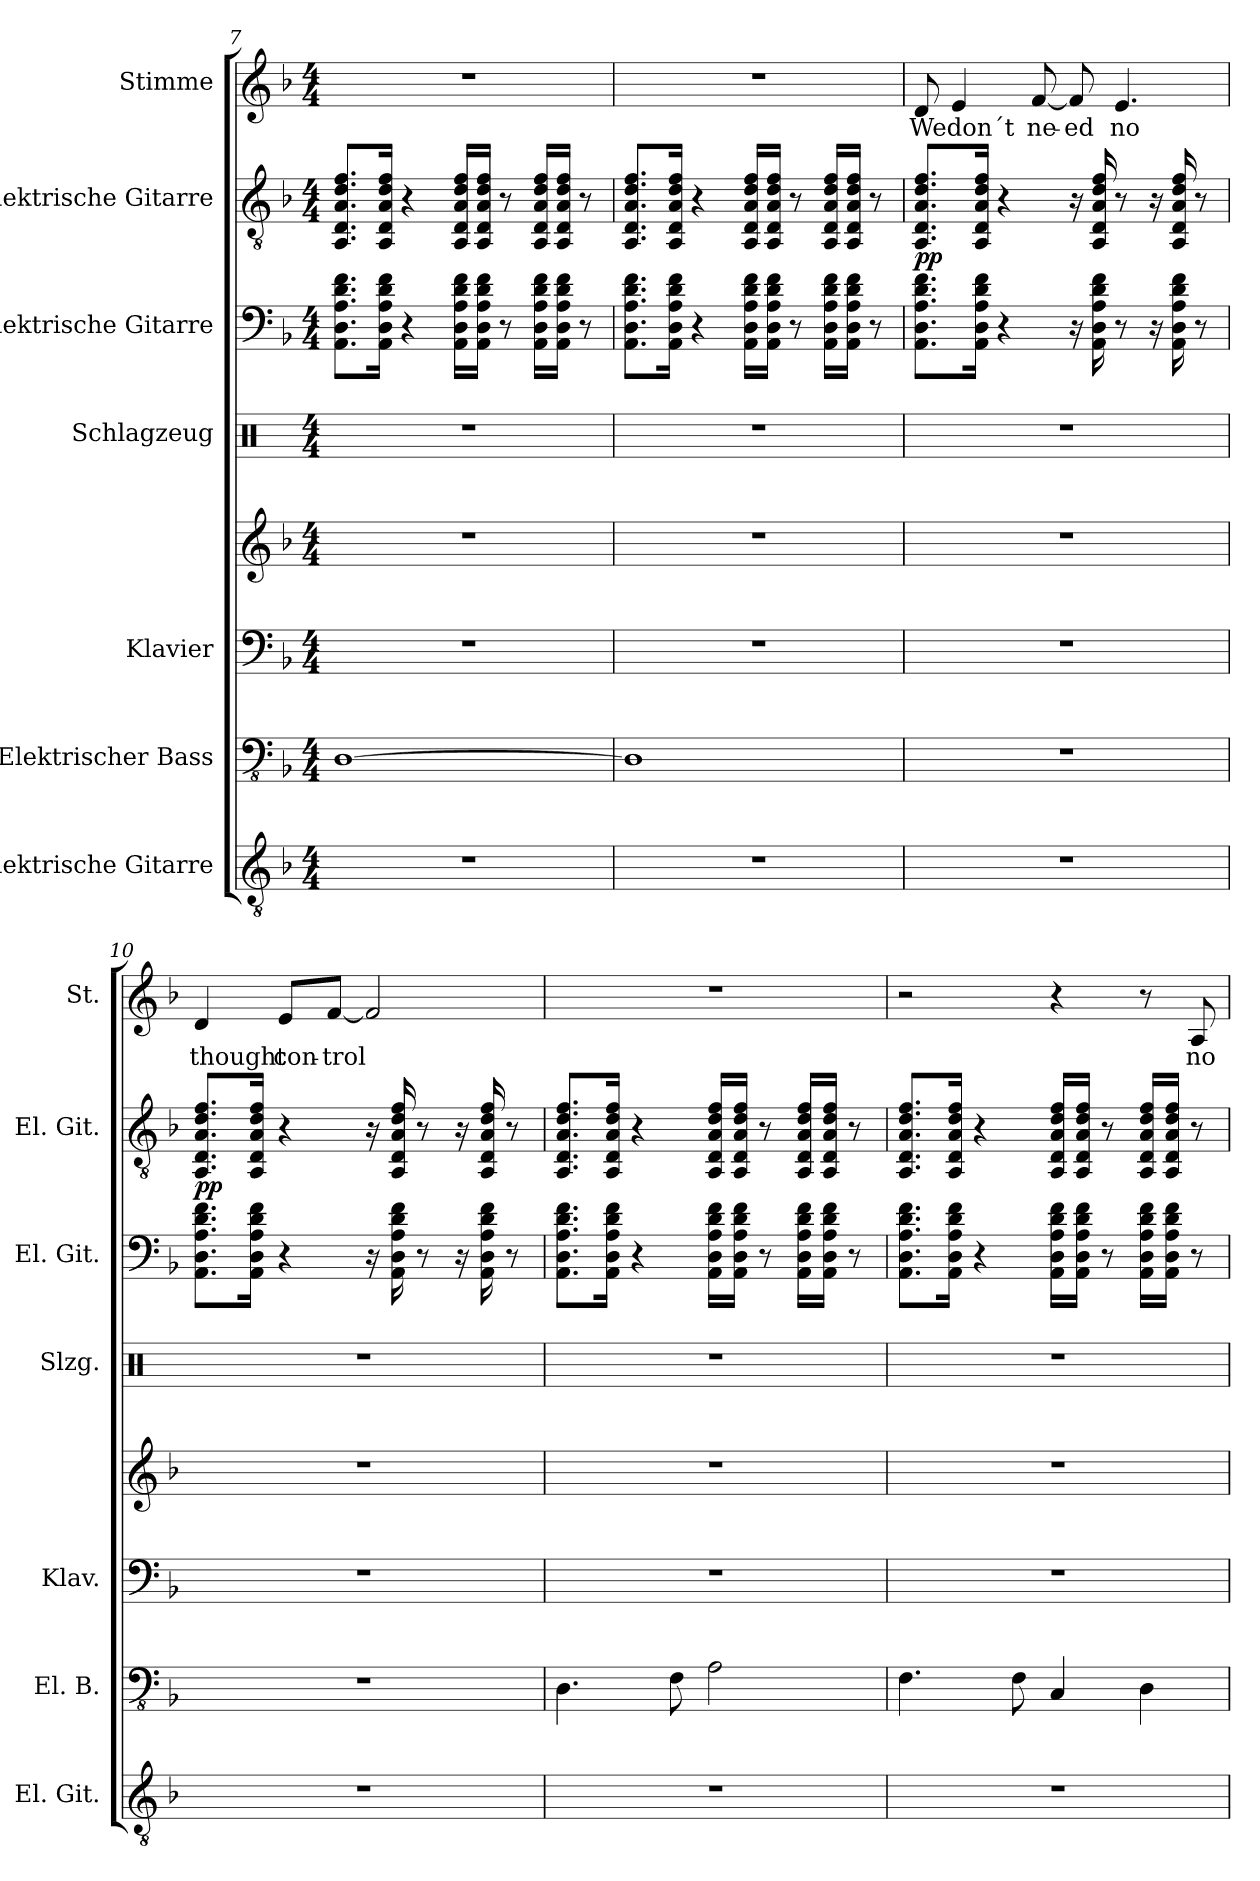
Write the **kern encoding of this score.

**kern	**kern	**kern	**kern	**kern	**kern	**dynam	**kern	**dynam	**kern	**text
*part7	*part6	*part5	*part5	*part4	*part3	*part3	*part2	*part2	*part1	*part1
*staff8	*staff7	*staff6	*staff5	*staff4	*staff3	*staff3	*staff2	*staff2	*staff1	*staff1
*I"Elektrische Gitarre	*I"Elektrischer Bass	*I"Klavier	*	*I"Schlagzeug	*I"Elektrische Gitarre	*	*I"Elektrische Gitarre	*	*I"Stimme	*
*I'El. Git.	*I'El. B.	*I'Klav.	*	*I'Slzg.	*I'El. Git.	*	*I'El. Git.	*	*I'St.	*
*clefGv2	*clefFv4	*clefF4	*clefG2	*clefX	*	*	*clefGv2	*	*clefG2	*
*k[b-]	*k[b-]	*k[b-]	*k[b-]	*k[]	*k[b-]	*	*k[b-]	*	*k[b-]	*
*M4/4	*M4/4	*M4/4	*M4/4	*M4/4	*M4/4	*	*M4/4	*	*M4/4	*
=7	=7	=7	=7	=7	=7	=7	=7	=7	=7	=7
!	!	!	!	!	!	!LO:DY:b	!	!	!	!
!	!	!	!	!	!	!LO:DY:n=1:b	!	!	!	!
1r	[1DD	1r	1r	1r	8.AA\ 8.D\ 8.A\ 8.d\ 8.f\L	mp mp	8.AA/ 8.D/ 8.A/ 8.d/ 8.f/L	.	1r	.
.	.	.	.	.	16AA\ 16D\ 16A\ 16d\ 16f\Jk	.	16AA/ 16D/ 16A/ 16d/ 16f/Jk	.	.	.
.	.	.	.	.	4r	.	4r	.	.	.
.	.	.	.	.	16AA\ 16D\ 16A\ 16d\ 16f\LL	.	16AA/ 16D/ 16A/ 16d/ 16f/LL	.	.	.
.	.	.	.	.	16AA\ 16D\ 16A\ 16d\ 16f\JJ	.	16AA/ 16D/ 16A/ 16d/ 16f/JJ	.	.	.
.	.	.	.	.	8r	.	8r	.	.	.
.	.	.	.	.	16AA\ 16D\ 16A\ 16d\ 16f\LL	.	16AA/ 16D/ 16A/ 16d/ 16f/LL	.	.	.
.	.	.	.	.	16AA\ 16D\ 16A\ 16d\ 16f\JJ	.	16AA/ 16D/ 16A/ 16d/ 16f/JJ	.	.	.
.	.	.	.	.	8r	.	8r	.	.	.
!!LO:PB:g=z
=8	=8	=8	=8	=8	=8	=8	=8	=8	=8	=8
!	!	!	!	!	!	!LO:DY:b	!	!	!	!
!	!	!	!	!	!	!LO:DY:n=1:b	!	!	!	!
1r	1DD]	1r	1r	1r	8.AA\ 8.D\ 8.A\ 8.d\ 8.f\L	mp mp	8.AA/ 8.D/ 8.A/ 8.d/ 8.f/L	.	1r	.
.	.	.	.	.	16AA\ 16D\ 16A\ 16d\ 16f\Jk	.	16AA/ 16D/ 16A/ 16d/ 16f/Jk	.	.	.
.	.	.	.	.	4r	.	4r	.	.	.
.	.	.	.	.	16AA\ 16D\ 16A\ 16d\ 16f\LL	.	16AA/ 16D/ 16A/ 16d/ 16f/LL	.	.	.
.	.	.	.	.	16AA\ 16D\ 16A\ 16d\ 16f\JJ	.	16AA/ 16D/ 16A/ 16d/ 16f/JJ	.	.	.
.	.	.	.	.	8r	.	8r	.	.	.
.	.	.	.	.	16AA\ 16D\ 16A\ 16d\ 16f\LL	.	16AA/ 16D/ 16A/ 16d/ 16f/LL	.	.	.
.	.	.	.	.	16AA\ 16D\ 16A\ 16d\ 16f\JJ	.	16AA/ 16D/ 16A/ 16d/ 16f/JJ	.	.	.
.	.	.	.	.	8r	.	8r	.	.	.
=9	=9	=9	=9	=9	=9	=9	=9	=9	=9	=9
!	!	!	!	!	!	!LO:DY:b	!	!	!	!
!	!	!	!	!	!	!LO:DY:n=1:b	!	!	!	!
!	!	!	!	!	!	!LO:DY:n=2:b	!	!	!	!
!	!	!	!	!	!	!LO:DY:n=3:b	!	!LO:DY:b	!	!
!	!	!	!	!	!	!	!	!LO:DY:n=1:b	!	!
1r	1r	1r	1r	1r	8.AA\ 8.D\ 8.A\ 8.d\ 8.f\L	p p p mp	8.AA/ 8.D/ 8.A/ 8.d/ 8.f/L	p p	8d/	We
.	.	.	.	.	.	.	.	.	4e/	don´t
.	.	.	.	.	16AA\ 16D\ 16A\ 16d\ 16f\Jk	.	16AA/ 16D/ 16A/ 16d/ 16f/Jk	.	.	.
.	.	.	.	.	4r	.	4r	.	.	.
.	.	.	.	.	.	.	.	.	[8f/	ne-
.	.	.	.	.	16r	.	16r	.	8f/]	-ed
.	.	.	.	.	16AA\ 16D\ 16A\ 16d\ 16f\	.	16AA/ 16D/ 16A/ 16d/ 16f/	.	.	.
.	.	.	.	.	8r	.	8r	.	4.e/	no
.	.	.	.	.	16r	.	16r	.	.	.
.	.	.	.	.	16AA\ 16D\ 16A\ 16d\ 16f\	.	16AA/ 16D/ 16A/ 16d/ 16f/	.	.	.
.	.	.	.	.	8r	.	8r	.	.	.
=10	=10	=10	=10	=10	=10	=10	=10	=10	=10	=10
!	!	!	!	!	!	!LO:DY:b	!	!	!	!
!	!	!	!	!	!	!LO:DY:n=1:b	!	!	!	!
!	!	!	!	!	!	!LO:DY:n=2:b	!	!	!	!
!	!	!	!	!	!	!LO:DY:n=3:b	!	!LO:DY:b	!	!
!	!	!	!	!	!	!	!	!LO:DY:n=1:b	!	!
1r	1r	1r	1r	1r	8.AA\ 8.D\ 8.A\ 8.d\ 8.f\L	p p p mp	8.AA/ 8.D/ 8.A/ 8.d/ 8.f/L	p p	4d/	thought
.	.	.	.	.	16AA\ 16D\ 16A\ 16d\ 16f\Jk	.	16AA/ 16D/ 16A/ 16d/ 16f/Jk	.	.	.
.	.	.	.	.	4r	.	4r	.	8e/L	con-
.	.	.	.	.	.	.	.	.	[8f/J	-trol
.	.	.	.	.	16r	.	16r	.	2f/]	.
.	.	.	.	.	16AA\ 16D\ 16A\ 16d\ 16f\	.	16AA/ 16D/ 16A/ 16d/ 16f/	.	.	.
.	.	.	.	.	8r	.	8r	.	.	.
.	.	.	.	.	16r	.	16r	.	.	.
.	.	.	.	.	16AA\ 16D\ 16A\ 16d\ 16f\	.	16AA/ 16D/ 16A/ 16d/ 16f/	.	.	.
.	.	.	.	.	8r	.	8r	.	.	.
!!LO:PB:g=z
=11	=11	=11	=11	=11	=11	=11	=11	=11	=11	=11
!	!	!	!	!	!	!LO:DY:b	!	!	!	!
!	!	!	!	!	!	!LO:DY:n=1:b	!	!	!	!
1r	4.DD\	1r	1r	1r	8.AA\ 8.D\ 8.A\ 8.d\ 8.f\L	mp mp	8.AA/ 8.D/ 8.A/ 8.d/ 8.f/L	.	1r	.
.	.	.	.	.	16AA\ 16D\ 16A\ 16d\ 16f\Jk	.	16AA/ 16D/ 16A/ 16d/ 16f/Jk	.	.	.
.	.	.	.	.	4r	.	4r	.	.	.
.	8FF\	.	.	.	.	.	.	.	.	.
.	2AA\	.	.	.	16AA\ 16D\ 16A\ 16d\ 16f\LL	.	16AA/ 16D/ 16A/ 16d/ 16f/LL	.	.	.
.	.	.	.	.	16AA\ 16D\ 16A\ 16d\ 16f\JJ	.	16AA/ 16D/ 16A/ 16d/ 16f/JJ	.	.	.
.	.	.	.	.	8r	.	8r	.	.	.
.	.	.	.	.	16AA\ 16D\ 16A\ 16d\ 16f\LL	.	16AA/ 16D/ 16A/ 16d/ 16f/LL	.	.	.
.	.	.	.	.	16AA\ 16D\ 16A\ 16d\ 16f\JJ	.	16AA/ 16D/ 16A/ 16d/ 16f/JJ	.	.	.
.	.	.	.	.	8r	.	8r	.	.	.
=12	=12	=12	=12	=12	=12	=12	=12	=12	=12	=12
!	!	!	!	!	!	!LO:DY:b	!	!	!	!
!	!	!	!	!	!	!LO:DY:n=1:b	!	!	!	!
1r	4.FF\	1r	1r	1r	8.AA\ 8.D\ 8.A\ 8.d\ 8.f\L	mp mp	8.AA/ 8.D/ 8.A/ 8.d/ 8.f/L	.	2r	.
.	.	.	.	.	16AA\ 16D\ 16A\ 16d\ 16f\Jk	.	16AA/ 16D/ 16A/ 16d/ 16f/Jk	.	.	.
.	.	.	.	.	4r	.	4r	.	.	.
.	8FF\	.	.	.	.	.	.	.	.	.
.	4CC/	.	.	.	16AA\ 16D\ 16A\ 16d\ 16f\LL	.	16AA/ 16D/ 16A/ 16d/ 16f/LL	.	4r	.
.	.	.	.	.	16AA\ 16D\ 16A\ 16d\ 16f\JJ	.	16AA/ 16D/ 16A/ 16d/ 16f/JJ	.	.	.
.	.	.	.	.	8r	.	8r	.	.	.
.	4DD\	.	.	.	16AA\ 16D\ 16A\ 16d\ 16f\LL	.	16AA/ 16D/ 16A/ 16d/ 16f/LL	.	8r	.
.	.	.	.	.	16AA\ 16D\ 16A\ 16d\ 16f\JJ	.	16AA/ 16D/ 16A/ 16d/ 16f/JJ	.	.	.
.	.	.	.	.	8r	.	8r	.	8A/	no
=	=	=	=	=	=	=	=	=	=	=
*-	*-	*-	*-	*-	*-	*-	*-	*-	*-	*-
